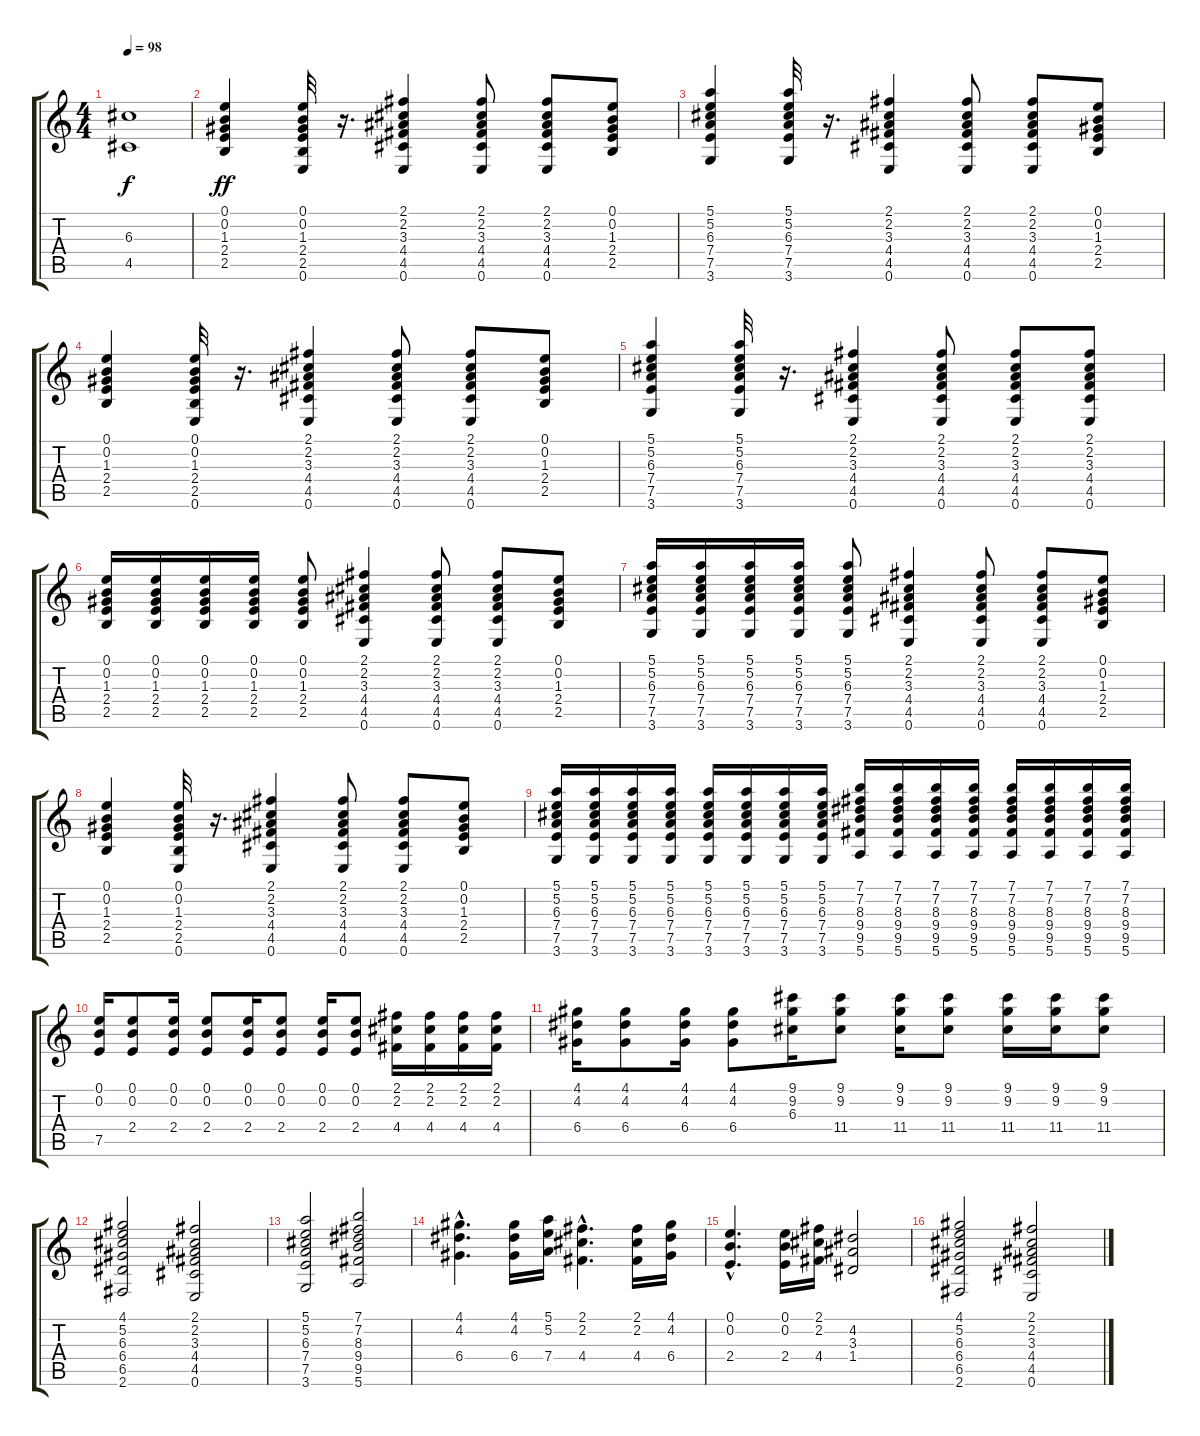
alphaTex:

\track "" {instrument distortionguitar}
\staff {score tabs}
\tuning (E4 B3 G3 D3 A2 E2) {hide}
\ts (4 4)
\tempo 98
\clef g2
\ks c
(6.3{t} 4.5{t}).1{dy f} |
(0.1 0.2 1.3 2.4 2.5).4{dy ff} (0.1 0.2 1.3 2.4 2.5 0.6).32 r.16{d} (2.1 2.2 3.3 4.4 4.5 0.6).4 (2.1 2.2 3.3 4.4 4.5 0.6).8 (2.1 2.2 3.3 4.4 4.5 0.6).8 (0.1 0.2 1.3 2.4 2.5).8 |
(5.1 5.2 6.3 7.4 7.5 3.6).4 (5.1 5.2 6.3 7.4 7.5 3.6).32 r.16{d} (2.1 2.2 3.3 4.4 4.5 0.6).4 (2.1 2.2 3.3 4.4 4.5 0.6).8 (2.1 2.2 3.3 4.4 4.5 0.6).8 (0.1 0.2 1.3 2.4 2.5).8 |
(0.1 0.2 1.3 2.4 2.5).4 (0.1 0.2 1.3 2.4 2.5 0.6).32 r.16{d} (2.1 2.2 3.3 4.4 4.5 0.6).4 (2.1 2.2 3.3 4.4 4.5 0.6).8 (2.1 2.2 3.3 4.4 4.5 0.6).8 (0.1 0.2 1.3 2.4 2.5).8 |
(5.1 5.2 6.3 7.4 7.5 3.6).4 (5.1 5.2 6.3 7.4 7.5 3.6).32 r.16{d} (2.1 2.2 3.3 4.4 4.5 0.6).4 (2.1 2.2 3.3 4.4 4.5 0.6).8 (2.1 2.2 3.3 4.4 4.5 0.6).8 (2.1 2.2 3.3 4.4 4.5 0.6).8 |
(0.1 0.2 1.3 2.4 2.5).16 (0.1 0.2 1.3 2.4 2.5).16 (0.1 0.2 1.3 2.4 2.5).16 (0.1 0.2 1.3 2.4 2.5).16 (0.1 0.2 1.3 2.4 2.5).8 (2.1 2.2 3.3 4.4 4.5 0.6).4 (2.1 2.2 3.3 4.4 4.5 0.6).8 (2.1 2.2 3.3 4.4 4.5 0.6).8 (0.1 0.2 1.3 2.4 2.5).8 |
(5.1 5.2 6.3 7.4 7.5 3.6).16 (5.1 5.2 6.3 7.4 7.5 3.6).16 (5.1 5.2 6.3 7.4 7.5 3.6).16 (5.1 5.2 6.3 7.4 7.5 3.6).16 (5.1 5.2 6.3 7.4 7.5 3.6).8 (2.1 2.2 3.3 4.4 4.5 0.6).4 (2.1 2.2 3.3 4.4 4.5 0.6).8 (2.1 2.2 3.3 4.4 4.5 0.6).8 (0.1 0.2 1.3 2.4 2.5).8 |
(0.1 0.2 1.3 2.4 2.5).4 (0.1 0.2 1.3 2.4 2.5 0.6).32 r.16{d} (2.1 2.2 3.3 4.4 4.5 0.6).4 (2.1 2.2 3.3 4.4 4.5 0.6).8 (2.1 2.2 3.3 4.4 4.5 0.6).8 (0.1 0.2 1.3 2.4 2.5).8 |
(5.1 5.2 6.3 7.4 7.5 3.6).16 (5.1 5.2 6.3 7.4 7.5 3.6).16 (5.1 5.2 6.3 7.4 7.5 3.6).16 (5.1 5.2 6.3 7.4 7.5 3.6).16 (5.1 5.2 6.3 7.4 7.5 3.6).16 (5.1 5.2 6.3 7.4 7.5 3.6).16 (5.1 5.2 6.3 7.4 7.5 3.6).16 (5.1 5.2 6.3 7.4 7.5 3.6).16 (7.1 7.2 8.3 9.4 9.5 5.6).16 (7.1 7.2 8.3 9.4 9.5 5.6).16 (7.1 7.2 8.3 9.4 9.5 5.6).16 (7.1 7.2 8.3 9.4 9.5 5.6).16 (7.1 7.2 8.3 9.4 9.5 5.6).16 (7.1 7.2 8.3 9.4 9.5 5.6).16 (7.1 7.2 8.3 9.4 9.5 5.6).16 (7.1 7.2 8.3 9.4 9.5 5.6).16 |
(0.1 0.2 7.5).16 (0.1 0.2 2.4).8 (0.1 0.2 2.4).16 (0.1 0.2 2.4).8 (0.1 0.2 2.4).16 (0.1 0.2 2.4).8 (0.1 0.2 2.4).16 (0.1 0.2 2.4).8 (2.1 2.2 4.4).16 (2.1 2.2 4.4).16 (2.1 2.2 4.4).16 (2.1 2.2 4.4).16 |
(4.1 4.2 6.4).16 (4.1 4.2 6.4).8 (4.1 4.2 6.4).16 (4.1 4.2 6.4).8 (9.1 9.2 6.3).16 (9.1 9.2 11.4).8 (9.1 9.2 11.4).16 (9.1 9.2 11.4).8 (9.1 9.2 11.4).16 (9.1 9.2 11.4).16 (9.1 9.2 11.4).8 |
(4.1 5.2 6.3 6.4 6.5 2.6).2 (2.1 2.2 3.3 4.4 4.5 0.6).2 |
(5.1 5.2 6.3 7.4 7.5 3.6).2 (7.1 7.2 8.3 9.4 9.5 5.6).2 |
(4.1{hac} 4.2 6.4{hac}).4{d} (4.1 4.2 6.4).16 (5.1 5.2 7.4).16 (2.1{hac} 2.2 4.4{hac}).4{d} (2.1 2.2 4.4).16 (4.1 4.2 6.4).16 |
(0.1{hac} 0.2 2.4{hac}).4{d} (0.1 0.2 2.4).16 (2.1 2.2 4.4).16 (4.2 3.3 1.4).2 |
(4.1 5.2 6.3 6.4 6.5 2.6).2 (2.1 2.2 3.3 4.4 4.5 0.6).2
